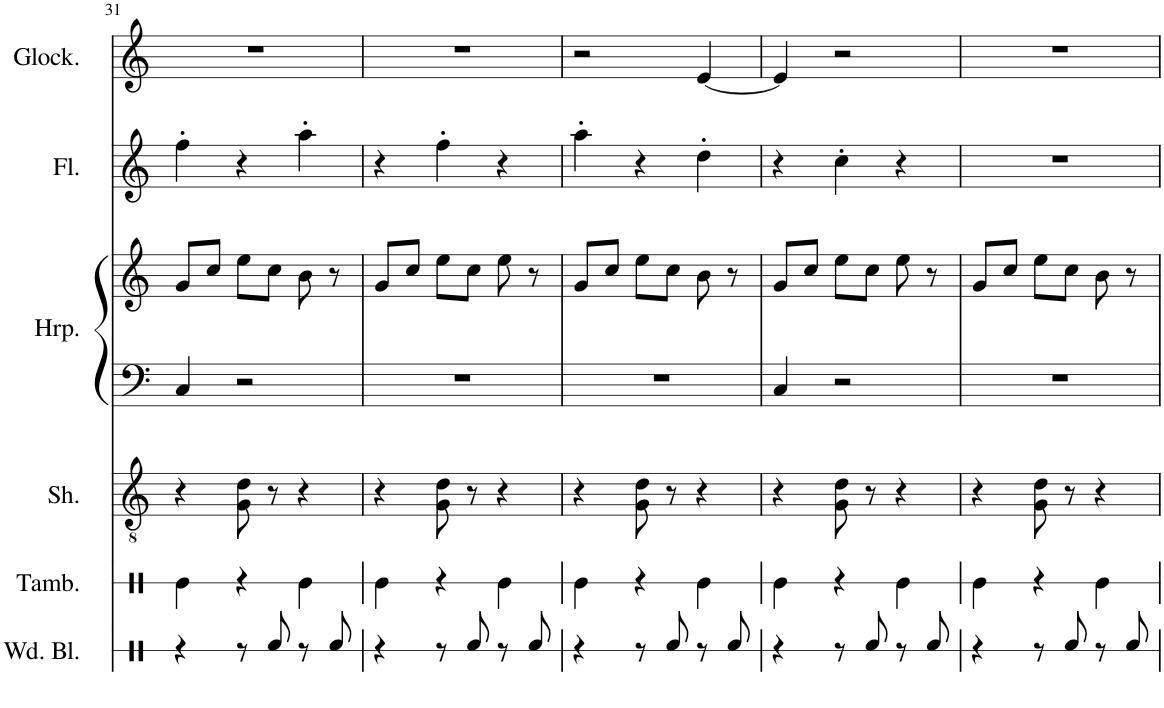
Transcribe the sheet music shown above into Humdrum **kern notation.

**kern	**kern	**kern	**kern	**kern	**kern	**kern
*part6	*part5	*part4	*part3	*part3	*part2	*part1
*staff7	*staff6	*staff5	*staff4	*staff3	*staff2	*staff1
*I"Wood Blocks	*I"Tambourine	*I"Shamisen	*I"Harp	*	*I"Flute	*I"Glockenspiel
*I'Wd. Bl.	*I'Tamb.	*I'Sh.	*I'Hrp.	*	*I'Fl.	*I'Glock.
!!LO:PB:g=z
*clefX	*clefX	*clefGv2	*clefF4	*clefG2	*clefG2	*clefG2
*	*	*	*	*	*	*Trd-14c-24
*k[]	*k[]	*k[]	*k[]	*k[]	*k[]	*k[]
*M3/4	*M3/4	*M3/4	*M3/4	*M3/4	*M3/4	*M3/4
=31	=31	=31	=31	=31	=31	=31
4r	4Re\	4r	4C/	8g/L	4ff'\	2.r
.	.	.	.	8cc/J	.	.
8r	4r	8G\ 8d\	2r	8ee\L	4r	.
8Rf/	.	8r	.	8cc\J	.	.
8r	4Re\	4r	.	8b\	4aa'\	.
8Rf/	.	.	.	8r	.	.
=32	=32	=32	=32	=32	=32	=32
4r	4Re\	4r	2.r	8g/L	4r	2.r
.	.	.	.	8cc/J	.	.
8r	4r	8G\ 8d\	.	8ee\L	4ff'\	.
8Rf/	.	8r	.	8cc\J	.	.
8r	4Re\	4r	.	8ee\	4r	.
8Rf/	.	.	.	8r	.	.
=33	=33	=33	=33	=33	=33	=33
4r	4Re\	4r	2.r	8g/L	4aa'\	2r
.	.	.	.	8cc/J	.	.
8r	4r	8G\ 8d\	.	8ee\L	4r	.
8Rf/	.	8r	.	8cc\J	.	.
8r	4Re\	4r	.	8b\	4dd'\	[4e/
8Rf/	.	.	.	8r	.	.
=34	=34	=34	=34	=34	=34	=34
4r	4Re\	4r	4C/	8g/L	4r	4e/]
.	.	.	.	8cc/J	.	.
8r	4r	8G\ 8d\	2r	8ee\L	4cc'\	2r
8Rf/	.	8r	.	8cc\J	.	.
8r	4Re\	4r	.	8ee\	4r	.
8Rf/	.	.	.	8r	.	.
=35	=35	=35	=35	=35	=35	=35
4r	4Re\	4r	2.r	8g/L	2.r	2.r
.	.	.	.	8cc/J	.	.
8r	4r	8G\ 8d\	.	8ee\L	.	.
8Rf/	.	8r	.	8cc\J	.	.
8r	4Re\	4r	.	8b\	.	.
8Rf/	.	.	.	8r	.	.
=	=	=	=	=	=	=
*-	*-	*-	*-	*-	*-	*-
